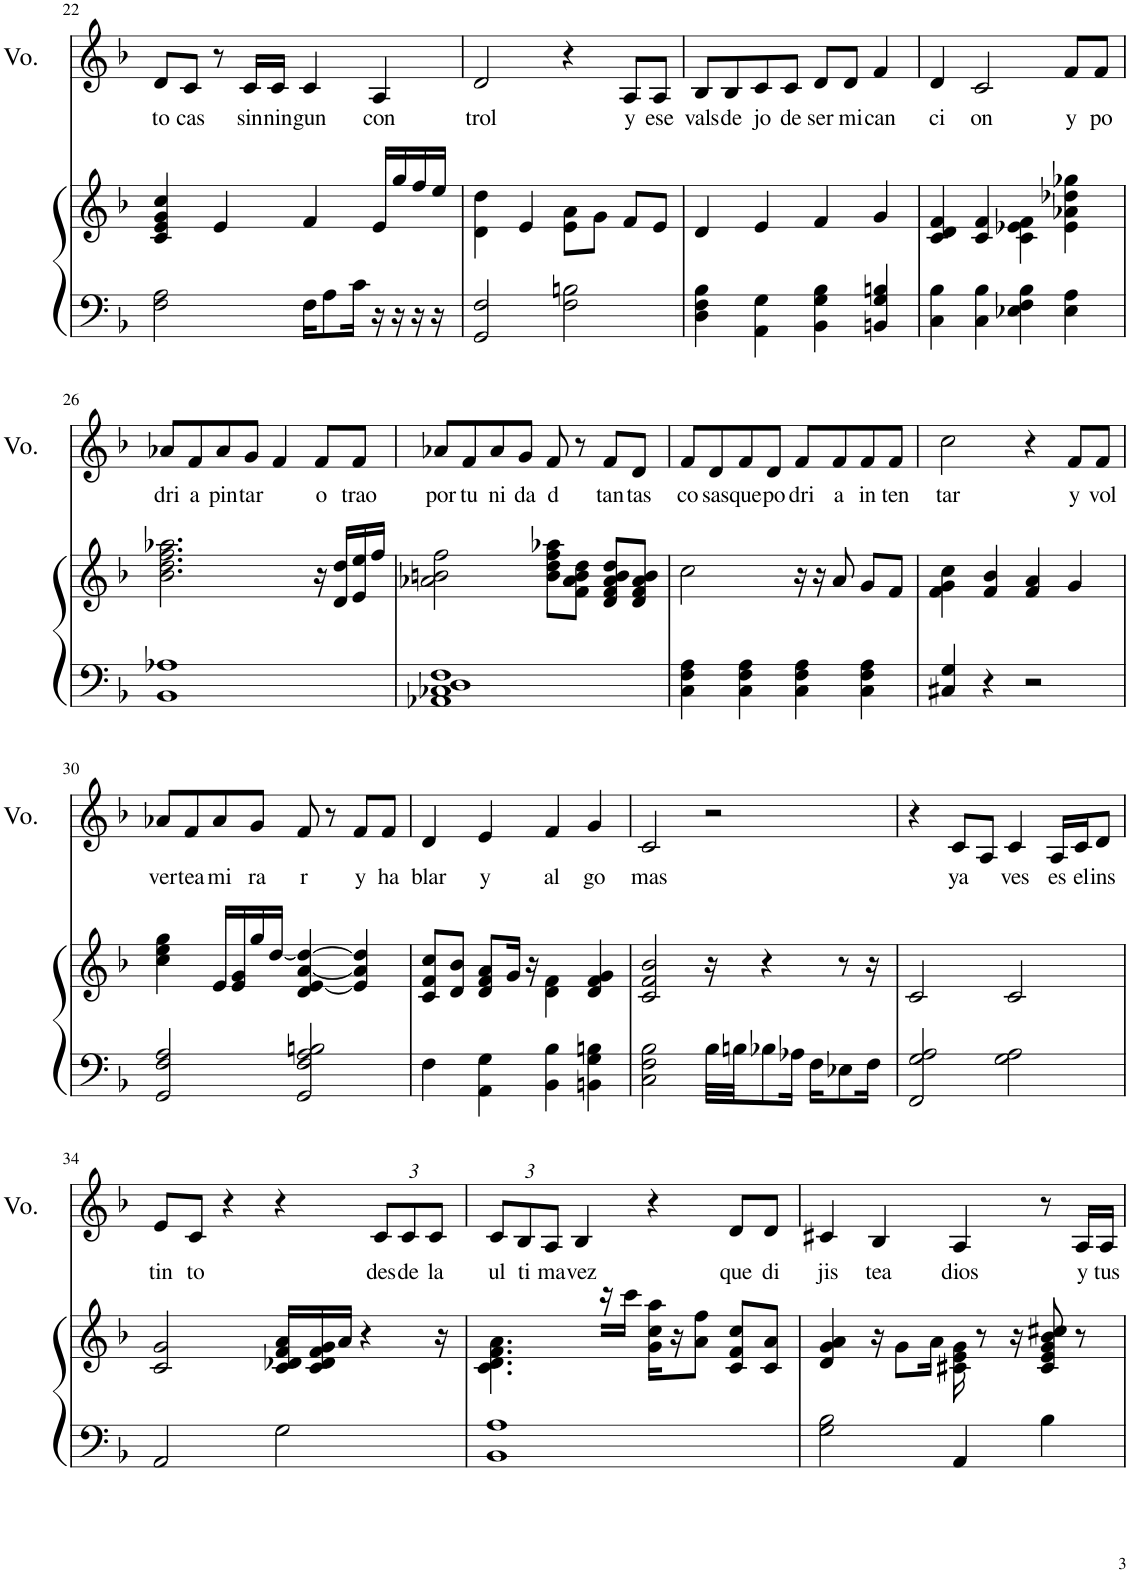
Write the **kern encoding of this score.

**kern	**kern	**kern	**text
*part2	*part2	*part1	*part1
*staff3	*staff2	*staff1	*staff1
*I"Piano	*	*I"Voice	*
*I'Pno	*	*I'Vo.	*
!!LO:PB:g=z
*clefF4	*clefG2	*clefG2	*
*k[b-]	*k[b-]	*k[b-]	*
*F:	*F:	*F:	*
*M4/4	*M4/4	*M4/4	*
=22	=22	=22	=22
!	!	!	!LO:LY:b
2F\ 2A\	4c/ 4e/ 4g/ 4cc/	8d/L	to
!	!	!	!LO:LY:b
.	.	8c/J	cas
.	4e/	8r	.
!	!	!	!LO:LY:b
.	.	16c/LL	sin
!	!	!	!LO:LY:b
.	.	16c/JJ	nin
!	!	!	!LO:LY:b
16F\KL	4f/	4c/	gun
8A\	.	.	.
16c\Jk	.	.	.
!	!	!	!LO:LY:b
16r	16e/LL	4A/	con
16r	16gg/	.	.
16r	16ff/	.	.
16r	16ee/JJ	.	.
=23	=23	=23	=23
!	!	!	!LO:LY:b
2GG/ 2F/	4d\ 4dd\	2d/	trol
.	4e/	.	.
2F\ 2Bn\	8e\ 8a\L	4r	.
.	8g\J	.	.
!	!	!	!LO:LY:b
.	8f/L	8A/L	y
!	!	!	!LO:LY:b
.	8e/J	8A/J	ese
=24	=24	=24	=24
!	!	!	!LO:LY:b
4D\ 4F\ 4B-\	4d/	8B-/L	vals
!	!	!	!LO:LY:b
.	.	8B-/	de
!	!	!	!LO:LY:b
4AA\ 4G\	4e/	8c/	jo
!	!	!	!LO:LY:b
.	.	8c/J	de
!	!	!	!LO:LY:b
4BB-\ 4G\ 4B-\	4f/	8d/L	ser
!	!	!	!LO:LY:b
.	.	8d/J	mi
!	!	!	!LO:LY:b
4BBn/ 4G/ 4Bn/	4g/	4f/	can
=25	=25	=25	=25
!	!	!	!LO:LY:b
4C\ 4B-\	4c/ 4d/ 4f/	4d/	ci
!	!	!	!LO:LY:b
4C\ 4B-\	4c/ 4f/	2c/	on
4E-X\ 4F\ 4B-\	4c\ 4e-X\ 4f\	.	.
!	!	!	!LO:LY:b
4E-\ 4A\	4e-\ 4a-X\ 4dd-X\ 4gg-X\	8f/L	y
!	!	!	!LO:LY:b
.	.	8f/J	po
!!LO:LB:g=z
=26	=26	=26	=26
!	!	!	!LO:LY:b
1BB- 1A-X	2.b-\ 2.dd\ 2.ff\ 2.aa-X\	8a-X/L	dri
!	!	!	!LO:LY:b
.	.	8f/	a
!	!	!	!LO:LY:b
.	.	8a-/	pin
!	!	!	!LO:LY:b
.	.	8g/J	tar
.	.	4f/	.
!	!	!	!LO:LY:b
.	16r	8f/L	o
.	16d/ 16dd/LL	.	.
!	!	!	!LO:LY:b
.	16e/ 16ee/	8f/J	trao
.	16ff/JJ	.	.
=27	=27	=27	=27
!	!	!	!LO:LY:b
1AA-X 1C-X 1D 1F	2a-X\ 2bn\ 2ff\	8a-X/L	por
!	!	!	!LO:LY:b
.	.	8f/	tu
!	!	!	!LO:LY:b
.	.	8a-/	ni
!	!	!	!LO:LY:b
.	.	8g/J	da
!	!	!	!LO:LY:b
.	8b\ 8dd\ 8ff\ 8aa-X\L	8f/	d
.	8f\ 8a-\ 8b\ 8dd\J	8r	.
!	!	!	!LO:LY:b
.	8d/ 8f/ 8a-/ 8b/ 8dd/L	8f/L	tan
!	!	!	!LO:LY:b
.	8d/ 8f/ 8a-/ 8b/J	8d/J	tas
=28	=28	=28	=28
!	!	!	!LO:LY:b
4C\ 4F\ 4A\	2cc\	8f/L	co
!	!	!	!LO:LY:b
.	.	8d/	sas
!	!	!	!LO:LY:b
4C\ 4F\ 4A\	.	8f/	que
!	!	!	!LO:LY:b
.	.	8d/J	po
!	!	!	!LO:LY:b
4C\ 4F\ 4A\	16r	8f/L	dri
.	16r	.	.
!	!	!	!LO:LY:b
.	8a/	8f/	a
!	!	!	!LO:LY:b
4C\ 4F\ 4A\	8g/L	8f/	in
!	!	!	!LO:LY:b
.	8f/J	8f/J	ten
=29	=29	=29	=29
!	!	!	!LO:LY:b
4C#X/ 4G/	4f\ 4g\ 4cc\	2cc\	tar
4r	4f/ 4b-/	.	.
2r	4f/ 4a/	4r	.
!	!	!	!LO:LY:b
.	4g/	8f/L	y
!	!	!	!LO:LY:b
.	.	8f/J	vol
!!LO:LB:g=z
=30	=30	=30	=30
!	!	!	!LO:LY:b
2GG/ 2F/ 2A/	4cc\ 4ee\ 4gg\	8a-X/L	ver
!	!	!	!LO:LY:b
.	.	8f/	tea
!	!	!	!LO:LY:b
.	16e/LL	8a-/	mi
.	16e/ 16g/	.	.
!	!	!	!LO:LY:b
.	16gg/	8g/J	ra
.	[16dd/JJ	.	.
!	!	!	!LO:LY:b
2GG/ 2F/ 2A/ 2Bn/	4d/ [4e/ [4a/ 4dd/_	8f/	r
.	.	8r	.
!	!	!	!LO:LY:b
.	4e/] 4a/] 4dd/]	8f/L	y
!	!	!	!LO:LY:b
.	.	8f/J	ha
=31	=31	=31	=31
!	!	!	!LO:LY:b
4F\	8c/ 8f/ 8cc/L	4d/	blar
.	8d/ 8b-/J	.	.
!	!	!	!LO:LY:b
4AA\ 4G\	8d/ 8f/ 8a/L	4e/	y
.	16g/Jk	.	.
.	16r	.	.
!	!	!	!LO:LY:b
4BB-\ 4B-\	4d\ 4f\	4f/	al
!	!	!	!LO:LY:b
4BBn\ 4G\ 4Bn\	4d/ 4f/ 4g/	4g/	go
=32	=32	=32	=32
!	!	!	!LO:LY:b
2C\ 2F\ 2B-\	2c/ 2f/ 2b-/	2c/	mas
32B-\LLL	16r	2r	.
32Bn\JJ	.	.	.
8B-X\	4r	.	.
16A-X\Jk	.	.	.
16F\KL	.	.	.
8E-X\	8r	.	.
16F\Jk	16r	.	.
=33	=33	=33	=33
2FF/ 2G/ 2A/	2c/	4r	.
!	!	!	!LO:LY:b
.	.	8c/L	ya
.	.	8A/J	.
!	!	!	!LO:LY:b
2G\ 2A\	2c/	4c/	ves
!	!	!	!LO:LY:b
.	.	16A/LL	es
!	!	!	!LO:LY:b
.	.	16c/J	el
!	!	!	!LO:LY:b
.	.	8d/J	ins
!!LO:LB:g=z
=34	=34	=34	=34
!	!	!	!LO:LY:b
2AA/	2c/ 2g/	8e/L	tin
!	!	!	!LO:LY:b
.	.	8c/J	to
.	.	4r	.
2G\	16c/ 16d-X/ 16f/ 16a/LL	4r	.
.	16c/ 16d-/ 16f/ 16g/	.	.
.	16a/JJ	.	.
.	4r	.	.
*	*	*Xbrackettup	*
!	!	!	!LO:LY:b
.	.	12c/L	des
!	!	!	!LO:LY:b
.	.	12c/	de
!	!	!	!LO:LY:b
.	.	12c/J	la
.	16r	.	.
=35	=35	=35	=35
!	!	!	!LO:LY:b
1BB- 1A	4.c\ 4.d\ 4.f\ 4.a\	12c/L	ul
!	!	!	!LO:LY:b
.	.	12B-/	ti
!	!	!	!LO:LY:b
.	.	12A/J	ma
!	!	!	!LO:LY:b
.	.	4B-/	vez
.	16r	.	.
.	16ccc\JJ	.	.
.	16g\ 16cc\ 16aa\LL	4r	.
.	16r	.	.
.	8a\ 8ff\J	.	.
!	!	!	!LO:LY:b
.	8c/ 8f/ 8cc/L	8d/L	que
!	!	!	!LO:LY:b
.	8c/ 8a/J	8d/J	di
=36	=36	=36	=36
!	!	!	!LO:LY:b
2G\ 2B-\	4d/ 4g/ 4a/	4c#X/	jis
!	!	!	!LO:LY:b
.	16r	4B-/	tea
.	8g\L	.	.
.	16a\Jk	.	.
!	!	!	!LO:LY:b
4AA/	16c#X\ 16e\ 16g\	4A/	dios
.	8r	.	.
.	16r	.	.
4B-\	8c#/ 8e/ 8g/ 8b-/ 8cc#X/	8r	.
!	!	!	!LO:LY:b
.	8r	16A/LL	y
!	!	!	!LO:LY:b
.	.	16A/JJ	tus
=	=	=	=
*-	*-	*-	*-
